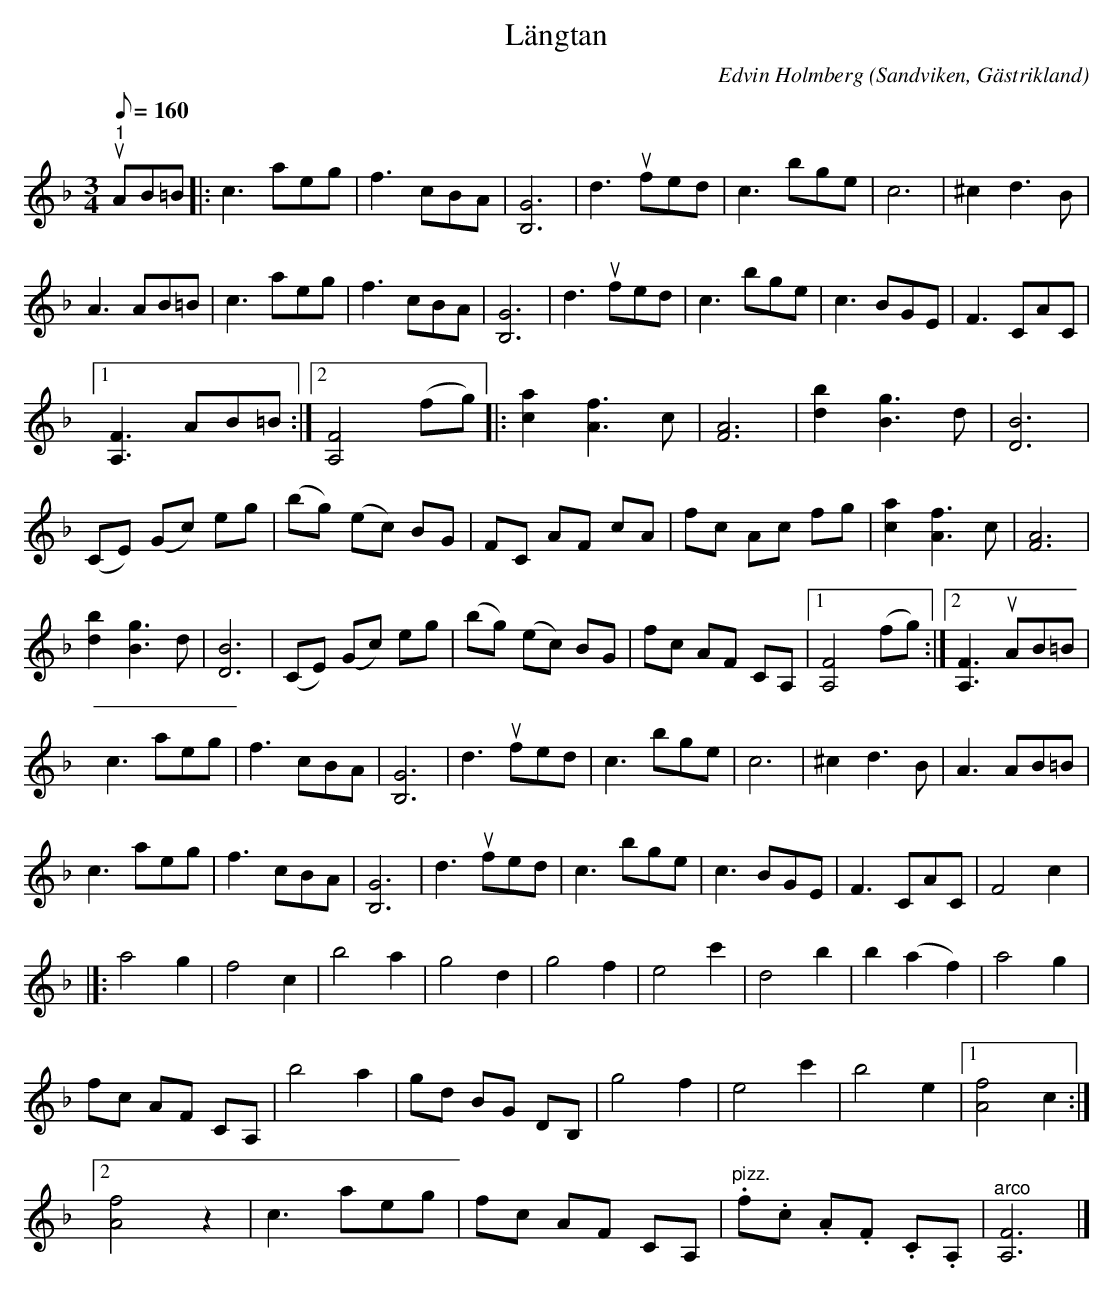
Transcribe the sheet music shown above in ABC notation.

X:1
T:Längtan
C:Edvin Holmberg
O:Sandviken, Gästrikland
L:1/8
Q:160
M:3/4
K:F
V:1
"^1"u AB=B |: c3 aeg | f3 cBA | [B,G]6 | d3u fed | c3 bge | c6 | ^c2 d3 B |
A3 AB=B | c3 aeg | f3 cBA | [B,G]6 | d3u fed | c3 bge | c3 BGE | F3 CAC |1
[A,F]3 AB=B :|2 [A,F]4 (fg) |: [ca]2 [Af]3 c | [FA]6 | [db]2 [Bg]3 d | [DB]6 |
(CE) (Gc) eg | (bg) (ec) BG | FC AF cA | fc Ac fg | [ca]2 [Af]3 c | [FA]6 |
[db]2 [Bg]3 d | [DB]6 | (CE) (Gc) eg | (bg) (ec) BG | fc AF CA, |1 [A,F]4 (fg) :|2 [A,F]3u AB=B |
c3 aeg | f3 cBA | [B,G]6 | d3u fed | c3 bge | c6 | ^c2 d3 B | A3 AB=B |
c3 aeg | f3 cBA | [B,G]6 | d3u fed | c3 bge | c3 BGE | F3 CAC | F4 c2 |]:
a4 g2 | f4 c2 | b4 a2 | g4 d2 | g4 f2 | e4 c'2 | d4 b2 | b2 (a2 f2) | a4 g2 |
fc AF CA, | b4 a2 | gd BG DB, | g4 f2 | e4 c'2 | b4 e2 |1 [Af]4 c2 :|2
[Af]4 z2 | c3 aeg | fc AF CA, |"^pizz." .f.c .A.F .C.A, |"^arco" [A,F]6 |]
